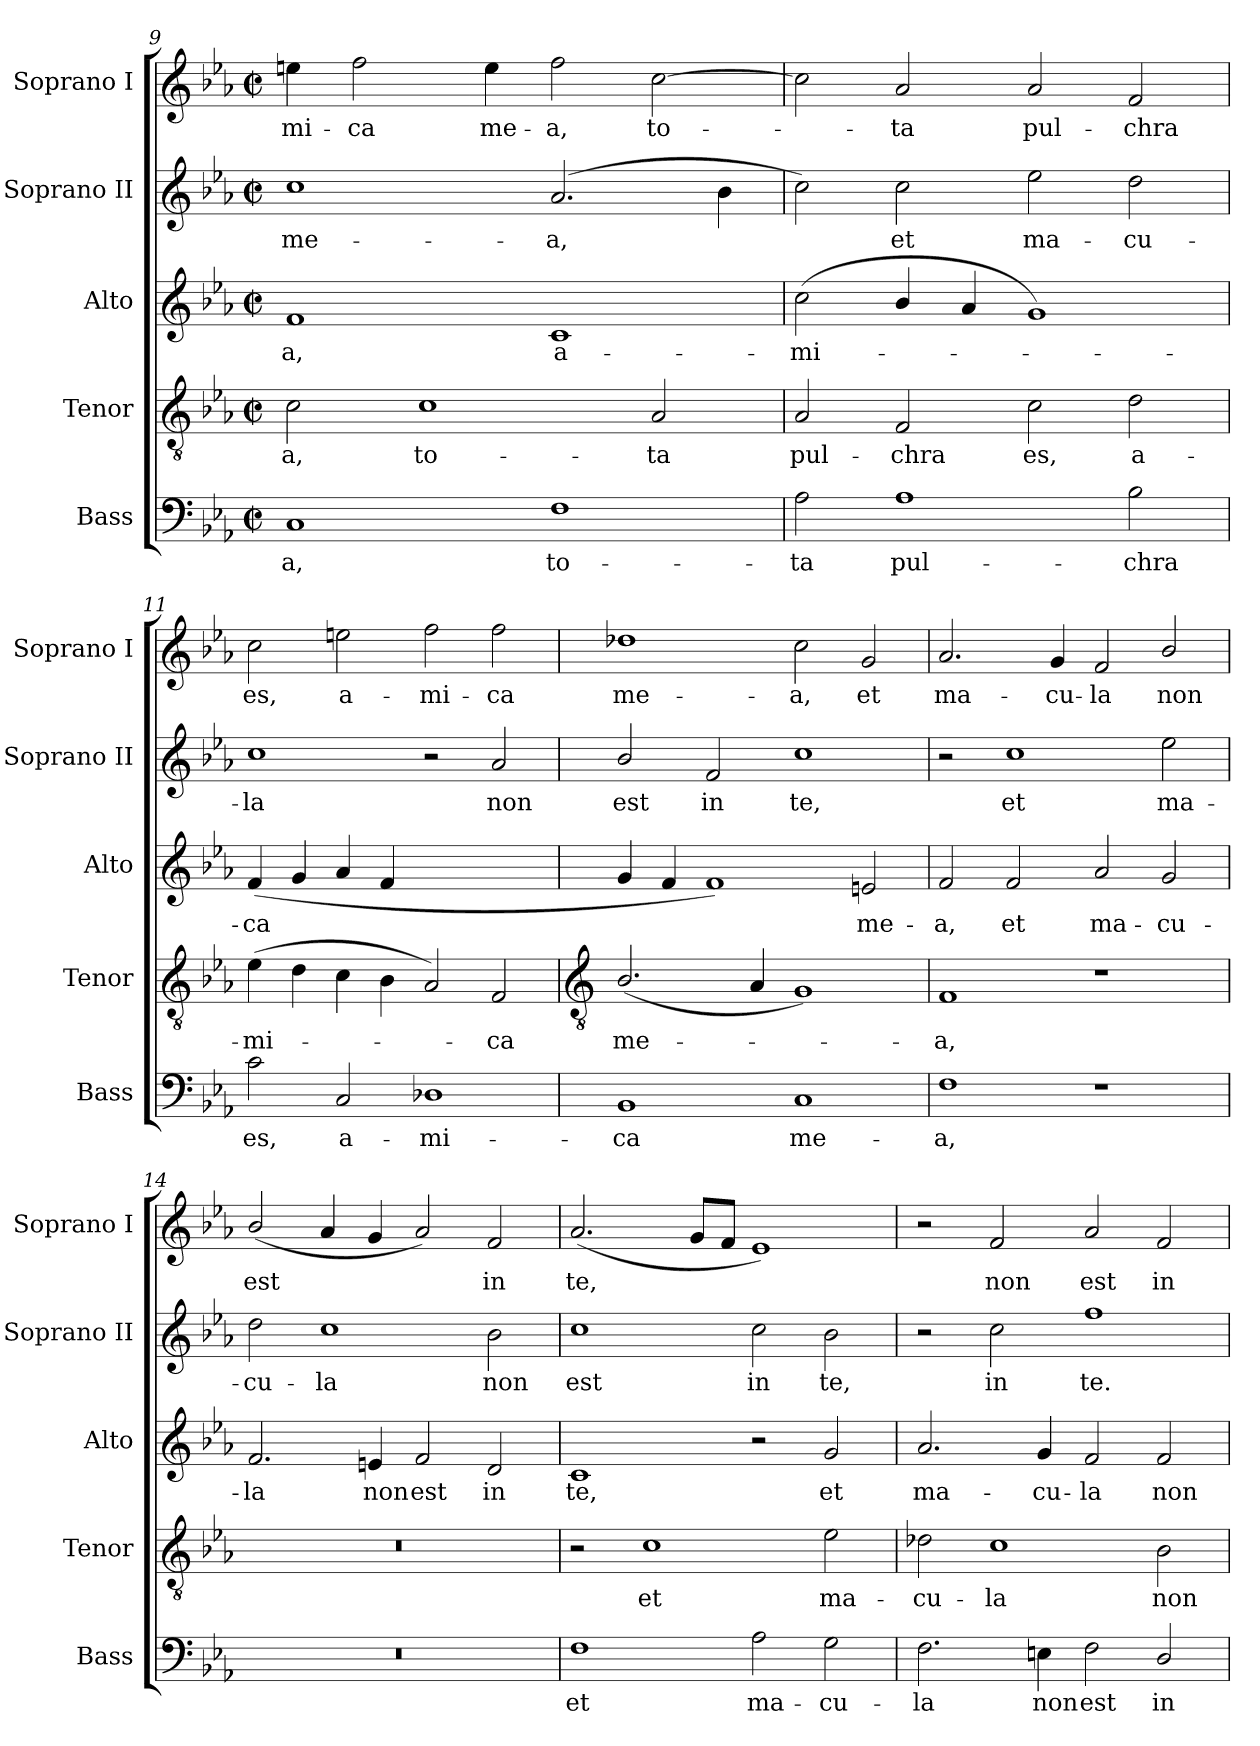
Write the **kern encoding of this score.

**kern	**text	**kern	**text	**kern	**text	**kern	**text	**kern	**text
*part5	*part5	*part4	*part4	*part3	*part3	*part2	*part2	*part1	*part1
*staff5	*staff5	*staff4	*staff4	*staff3	*staff3	*staff2	*staff2	*staff1	*staff1
*I"Bass	*	*I"Tenor	*	*I"Alto	*	*I"Soprano II	*	*I"Soprano I	*
*I'Bass	*	*I'Tenor	*	*I'Alto	*	*I'Soprano II	*	*I'Soprano I	*
*clefF4	*	*clefGv2	*	*clefG2	*	*clefG2	*	*clefG2	*
*k[b-e-a-]	*	*k[b-e-a-]	*	*k[b-e-a-]	*	*k[b-e-a-]	*	*k[b-e-a-]	*
*E-:	*	*E-:	*	*E-:	*	*E-:	*	*E-:	*
*M4/2	*	*M4/2	*	*M4/2	*	*M4/2	*	*M4/2	*
*met(c|)	*	*met(c|)	*	*met(c|)	*	*met(c|)	*	*met(c|)	*
=9	=9	=9	=9	=9	=9	=9	=9	=9	=9
!	!LO:LY:b	!	!LO:LY:b	!	!LO:LY:b	!	!LO:LY:b	!	!LO:LY:b
1C	-a,	2c	a,	1f	-a,	1cc	me-	4een	-mi-
!	!	!	!	!	!	!	!	!	!LO:LY:b
.	.	.	.	.	.	.	.	2ff	-ca
!	!	!	!LO:LY:b	!	!	!	!	!	!
.	.	1c	to-	.	.	.	.	.	.
!	!	!	!	!	!	!	!	!	!LO:LY:b
.	.	.	.	.	.	.	.	4ee	me-
!	!LO:LY:b	!	!	!	!LO:LY:b	!	!LO:LY:b	!	!LO:LY:b
1F	to-	.	.	1c	a-	(>2.a-	-a,	2ff	-a,
!	!	!	!LO:LY:b	!	!	!	!	!	!LO:LY:b
.	.	2A-	-ta	.	.	.	.	[2cc	to-
.	.	.	.	.	.	4b-	.	.	.
=10	=10	=10	=10	=10	=10	=10	=10	=10	=10
!	!LO:LY:b	!	!LO:LY:b	!	!LO:LY:b	!	!	!	!
2A-	-ta	2A-	pul-	(<2cc	-mi-	2cc)	.	2cc]	.
!	!LO:LY:b	!	!LO:LY:b	!	!	!	!LO:LY:b	!	!LO:LY:b
1A-	pul-	2F	-chra	4b-/	.	2cc	et	2a-	ta
.	.	.	.	4a-	.	.	.	.	.
!	!	!	!LO:LY:b	!	!	!	!LO:LY:b	!	!LO:LY:b
.	.	2c	es,	1g)	.	2ee-	ma-	2a-	pul-
!	!LO:LY:b	!	!LO:LY:b	!	!	!	!LO:LY:b	!	!LO:LY:b
2B-	-chra	2d	a-	.	.	2dd	-cu-	2f	-chra
=11	=11	=11	=11	=11	=11	=11	=11	=11	=11
!	!LO:LY:b	!	!LO:LY:b	!	!LO:LY:b	!	!LO:LY:b	!	!LO:LY:b
2c	es,	(>4e-	-mi-	(<4f	ca	1cc	-la	2cc	es,
.	.	4d	.	4g	.	.	.	.	.
!	!LO:LY:b	!	!	!	!	!	!	!	!LO:LY:b
2C	a-	4c	.	4a-	.	.	.	2een	a-
.	.	4B-	.	4f	.	.	.	.	.
!	!LO:LY:b	!	!	!	!	!	!	!	!LO:LY:b
1D-X	-mi-	2A-)	.	1ryy	.	2r	.	2ff	-mi-
!	!	!	!LO:LY:b	!	!	!	!LO:LY:b	!	!LO:LY:b
.	.	2F	ca	.	.	2a-	non	2ff	-ca
!!LO:LB:g=z
=12	=12	=12	=12	=12	=12	=12	=12	=12	=12
*	*	*clefGv2	*	*	*	*	*	*	*
!	!LO:LY:b	!	!LO:LY:b	!	!	!	!LO:LY:b	!	!LO:LY:b
1BB-	-ca	(<2.B-/	me-	4g	.	2b-/	est	1dd-X	me-
.	.	.	.	4f	.	.	.	.	.
!	!	!	!	!	!	!	!LO:LY:b	!	!
.	.	.	.	1f)	.	2f	in	.	.
.	.	4A-	.	.	.	.	.	.	.
!	!LO:LY:b	!	!	!	!	!	!LO:LY:b	!	!LO:LY:b
1C	me-	1G)	.	.	.	1cc	te,	2cc	-a,
!	!	!	!	!	!LO:LY:b	!	!	!	!LO:LY:b
.	.	.	.	2en	me-	.	.	2g	et
=13	=13	=13	=13	=13	=13	=13	=13	=13	=13
!	!LO:LY:b	!	!LO:LY:b	!	!LO:LY:b	!	!	!	!LO:LY:b
1F	-a,	1F	a,	2f	-a,	2r	.	2.a-	ma-
!	!	!	!	!	!LO:LY:b	!	!LO:LY:b	!	!
.	.	.	.	2f	et	1cc	et	.	.
!	!	!	!	!	!	!	!	!	!LO:LY:b
.	.	.	.	.	.	.	.	4g	-cu-
!	!	!	!	!	!LO:LY:b	!	!	!	!LO:LY:b
1r	.	1r	.	2a-	ma-	.	.	2f	-la
!	!	!	!	!	!LO:LY:b	!	!LO:LY:b	!	!LO:LY:b
.	.	.	.	2g	-cu-	2ee-	ma-	2b-/	non
=14	=14	=14	=14	=14	=14	=14	=14	=14	=14
!	!	!	!	!	!LO:LY:b	!	!LO:LY:b	!	!LO:LY:b
0r	.	0r	.	2.f	-la	2dd	-cu-	(<2b-/	est
!	!	!	!	!	!	!	!LO:LY:b	!	!
.	.	.	.	.	.	1cc	-la	4a-	.
!	!	!	!	!	!LO:LY:b	!	!	!	!
.	.	.	.	4en	non	.	.	4g	.
!	!	!	!	!	!LO:LY:b	!	!	!	!
.	.	.	.	2f	est	.	.	2a-)	.
!	!	!	!	!	!LO:LY:b	!	!LO:LY:b	!	!LO:LY:b
.	.	.	.	2d	in	2b-	non	2f	in
=15	=15	=15	=15	=15	=15	=15	=15	=15	=15
!	!LO:LY:b	!	!	!	!LO:LY:b	!	!LO:LY:b	!	!LO:LY:b
1F	et	2r	.	1c	te,	1cc	est	(<2.a-	te,
!	!	!	!LO:LY:b	!	!	!	!	!	!
.	.	1c	et	.	.	.	.	.	.
.	.	.	.	.	.	.	.	8gL	.
.	.	.	.	.	.	.	.	8fJ	.
!	!LO:LY:b	!	!	!	!	!	!LO:LY:b	!	!
2A-	ma-	.	.	2r	.	2cc	in	1e-)	.
!	!LO:LY:b	!	!LO:LY:b	!	!LO:LY:b	!	!LO:LY:b	!	!
2G	-cu-	2e-	ma-	2g	et	2b-	te,	.	.
=16	=16	=16	=16	=16	=16	=16	=16	=16	=16
!	!LO:LY:b	!	!LO:LY:b	!	!LO:LY:b	!	!	!	!
2.F	-la	2d-X	-cu-	2.a-	ma-	2r	.	2r	.
!	!	!	!LO:LY:b	!	!	!	!LO:LY:b	!	!LO:LY:b
.	.	1c	-la	.	.	2cc	in	2f	non
!	!LO:LY:b	!	!	!	!LO:LY:b	!	!	!	!
4En	non	.	.	4g	-cu-	.	.	.	.
!	!LO:LY:b	!	!	!	!LO:LY:b	!	!LO:LY:b	!	!LO:LY:b
2F	est	.	.	2f	-la	1ff	te.	2a-	est
!	!LO:LY:b	!	!LO:LY:b	!	!LO:LY:b	!	!	!	!LO:LY:b
2D/	in	2B-	non	2f	non	.	.	2f	in
=	=	=	=	=	=	=	=	=	=
*-	*-	*-	*-	*-	*-	*-	*-	*-	*-
